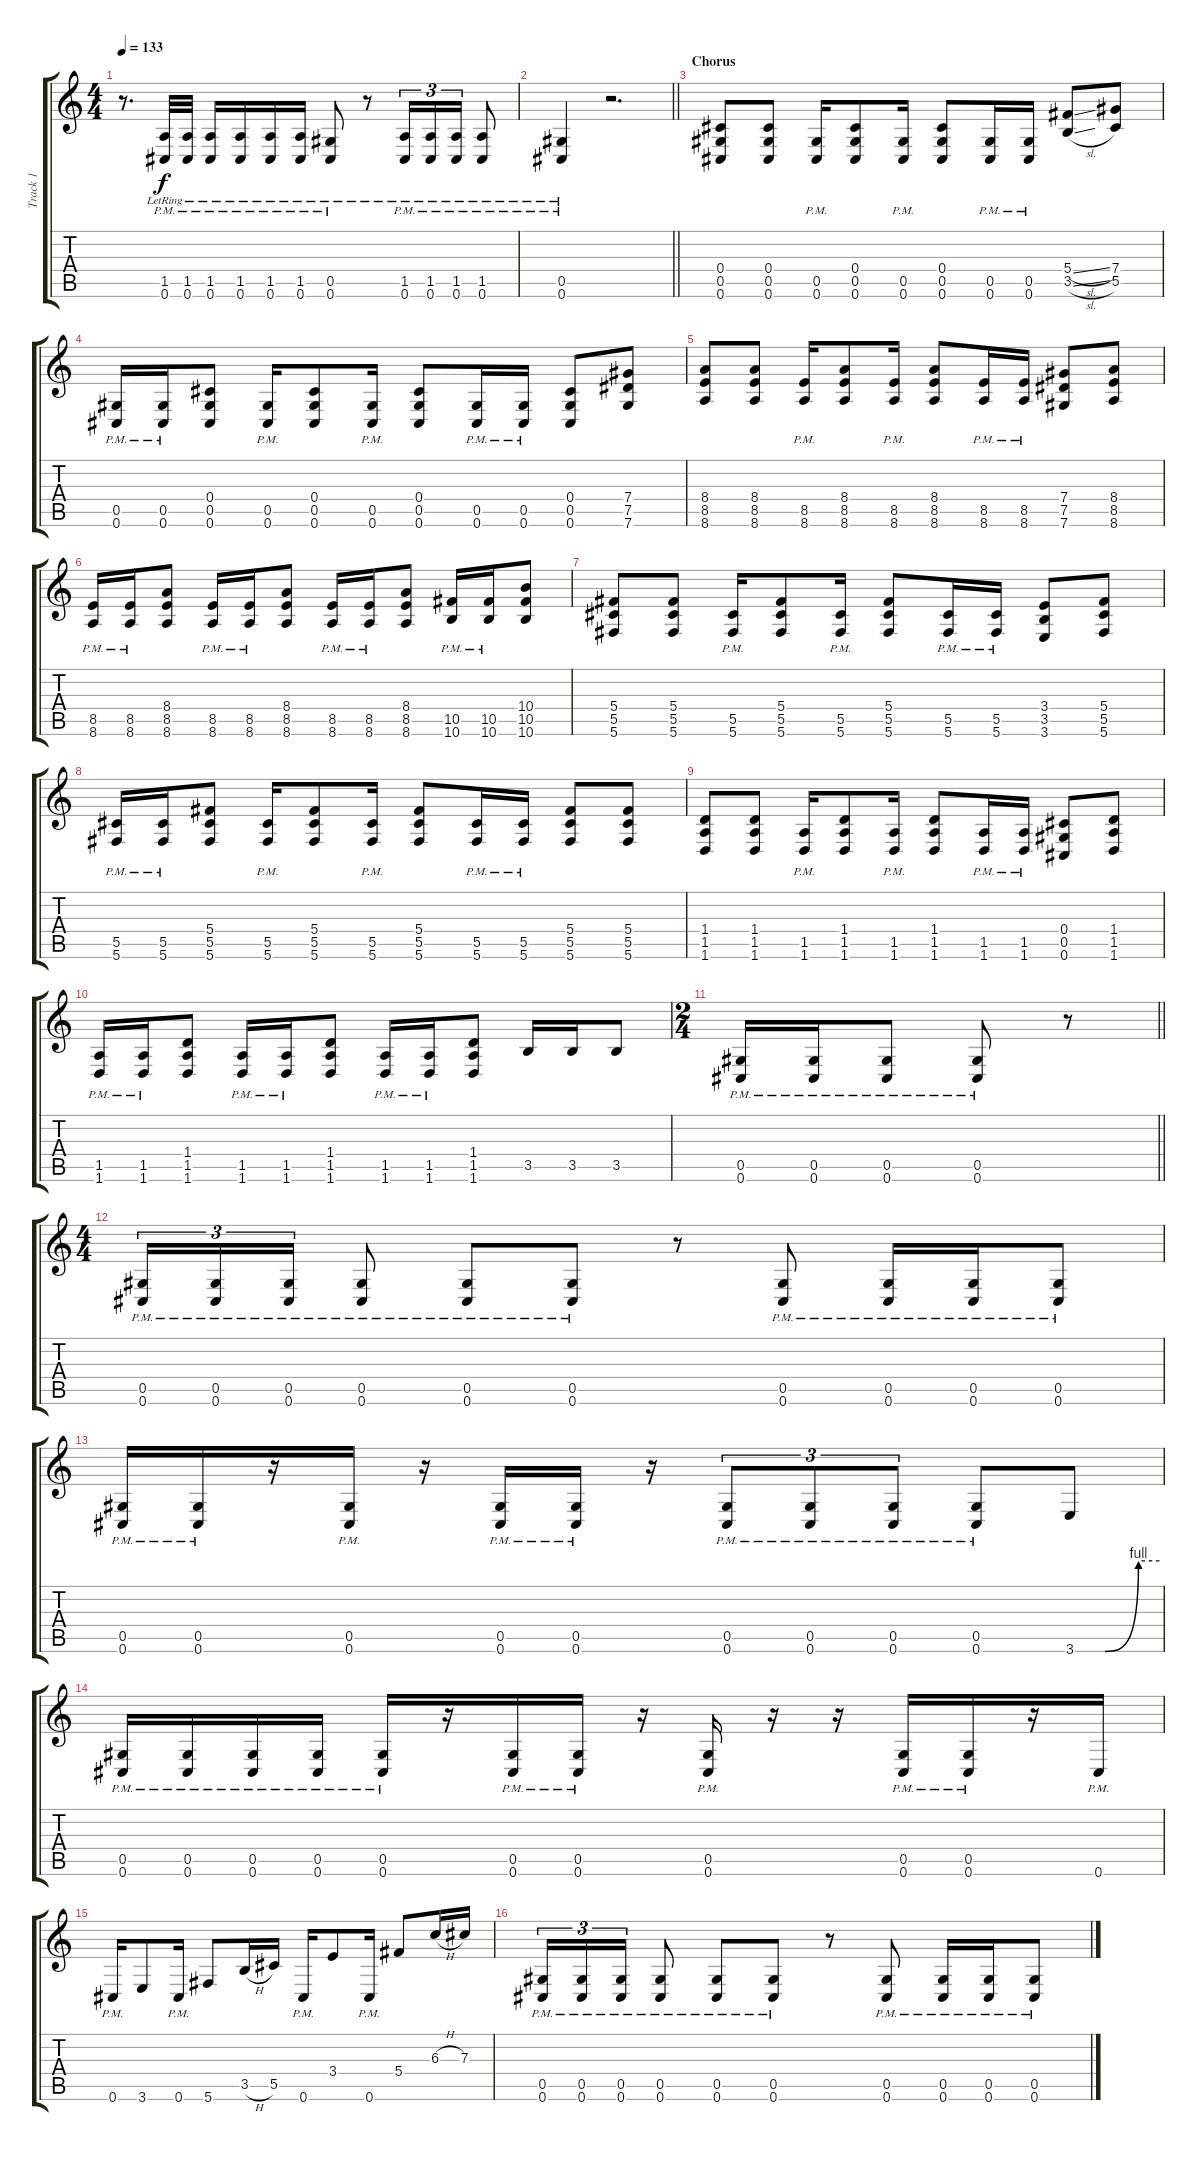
\track ("Track 1" "Track 1") {instrument distortionguitar}
\staff {score tabs}
\tuning (Eb4 Bb3 Gb3 Db3 Ab2 Db2) {hide}
\ts (4 4)
\tempo 133
\clef g2
\ks c
r.8{d dy f} (1.5{pm lr} 0.6{pm lr}).32 (1.5{pm lr} 0.6{pm lr}).32 (1.5{pm lr} 0.6{pm lr}).16 (1.5{pm lr} 0.6{pm lr}).16 (1.5{pm lr} 0.6{pm lr}).16 (1.5{pm lr} 0.6{pm lr}).16 (0.5{pm lr} 0.6{pm lr}).8 r.8 (1.5{pm lr} 0.6{pm lr}).16{tu (3 2)} (1.5{pm lr} 0.6{pm lr}).16{tu (3 2)} (1.5{pm lr} 0.6{pm lr}).16{tu (3 2)} (1.5{pm lr} 0.6{pm lr}).8 |
\barLineRight lightlight
(0.5{pm lr} 0.6{pm lr}).4 r.2{d} |
\section ("" "Chorus")
(0.4 0.5 0.6).8 (0.4 0.5 0.6).8 (0.5{pm} 0.6{pm}).16 (0.4 0.5 0.6).8 (0.5{pm} 0.6{pm}).16 (0.4 0.5 0.6).8 (0.5{pm} 0.6{pm}).16 (0.5{pm} 0.6{pm}).16 (5.4{sl} 3.5{sl}).8 (7.4 5.5).8 |
(0.5{pm} 0.6{pm}).16 (0.5{pm} 0.6{pm}).16 (0.4 0.5 0.6).8 (0.5{pm} 0.6{pm}).16 (0.4 0.5 0.6).8 (0.5{pm} 0.6{pm}).16 (0.4 0.5 0.6).8 (0.5{pm} 0.6{pm}).16 (0.5{pm} 0.6{pm}).16 (0.4 0.5 0.6).8 (7.4 7.5 7.6).8 |
(8.4 8.5 8.6).8 (8.4 8.5 8.6).8 (8.5{pm} 8.6{pm}).16 (8.4 8.5 8.6).8 (8.5{pm} 8.6{pm}).16 (8.4 8.5 8.6).8 (8.5{pm} 8.6{pm}).16 (8.5{pm} 8.6{pm}).16 (7.4 7.5 7.6).8 (8.4 8.5 8.6).8 |
(8.5{pm} 8.6{pm}).16 (8.5{pm} 8.6{pm}).16 (8.4 8.5 8.6).8 (8.5{pm} 8.6{pm}).16 (8.5{pm} 8.6{pm}).16 (8.4 8.5 8.6).8 (8.5{pm} 8.6{pm}).16 (8.5{pm} 8.6{pm}).16 (8.4 8.5 8.6).8 (10.5{pm} 10.6{pm}).16 (10.5{pm} 10.6{pm}).16 (10.4 10.5 10.6).8 |
(5.4 5.5 5.6).8 (5.4 5.5 5.6).8 (5.5{pm} 5.6{pm}).16 (5.4 5.5 5.6).8 (5.5{pm} 5.6{pm}).16 (5.4 5.5 5.6).8 (5.5{pm} 5.6{pm}).16 (5.5{pm} 5.6{pm}).16 (3.4 3.5 3.6).8 (5.4 5.5 5.6).8 |
(5.5{pm} 5.6{pm}).16 (5.5{pm} 5.6{pm}).16 (5.4 5.5 5.6).8 (5.5{pm} 5.6{pm}).16 (5.4 5.5 5.6).8 (5.5{pm} 5.6{pm}).16 (5.4 5.5 5.6).8 (5.5{pm} 5.6{pm}).16 (5.5{pm} 5.6{pm}).16 (5.4 5.5 5.6).8 (5.4 5.5 5.6).8 |
(1.4 1.5 1.6).8 (1.4 1.5 1.6).8 (1.5{pm} 1.6{pm}).16 (1.4 1.5 1.6).8 (1.5{pm} 1.6{pm}).16 (1.4 1.5 1.6).8 (1.5{pm} 1.6{pm}).16 (1.5{pm} 1.6{pm}).16 (0.4 0.5 0.6).8 (1.4 1.5 1.6).8 |
(1.5{pm} 1.6{pm}).16 (1.5{pm} 1.6{pm}).16 (1.4 1.5 1.6).8 (1.5{pm} 1.6{pm}).16 (1.5{pm} 1.6{pm}).16 (1.4 1.5 1.6).8 (1.5{pm} 1.6{pm}).16 (1.5{pm} 1.6{pm}).16 (1.4 1.5 1.6).8 3.5.16 3.5.16 3.5.8 |
\ts (2 4)
\barLineRight lightlight
(0.5{pm} 0.6{pm}).16 (0.5{pm} 0.6{pm}).16 (0.5{pm} 0.6{pm}).8 (0.5{pm} 0.6{pm}).8 r.8 |
\ts (4 4)
(0.5{pm} 0.6{pm}).16{tu (3 2)} (0.5{pm} 0.6{pm}).16{tu (3 2)} (0.5{pm} 0.6{pm}).16{tu (3 2)} (0.5{pm} 0.6{pm}).8 (0.5{pm} 0.6{pm}).8 (0.5{pm} 0.6{pm}).8 r.8 (0.5{pm} 0.6{pm}).8 (0.5{pm} 0.6{pm}).16 (0.5{pm} 0.6{pm}).16 (0.5{pm} 0.6{pm}).8 |
(0.5{pm} 0.6{pm}).16 (0.5{pm} 0.6{pm}).16 r.16 (0.5{pm} 0.6{pm}).16 r.16 (0.5{pm} 0.6{pm}).16 (0.5{pm} 0.6{pm}).16 r.16 (0.5{pm} 0.6{pm}).8{tu (3 2)} (0.5{pm} 0.6{pm}).8{tu (3 2)} (0.5{pm} 0.6{pm}).8{tu (3 2)} (0.5{pm} 0.6{pm}).8 3.6{be (custom 0 0 21 0 45 4 60 4)}.8 |
(0.5{pm} 0.6{pm}).16 (0.5{pm} 0.6{pm}).16 (0.5{pm} 0.6{pm}).16 (0.5{pm} 0.6{pm}).16 (0.5{pm} 0.6{pm}).16 r.16 (0.5{pm} 0.6{pm}).16 (0.5{pm} 0.6{pm}).16 r.16 (0.5{pm} 0.6{pm}).16 r.16 r.16 (0.5{pm} 0.6{pm}).16 (0.5{pm} 0.6{pm}).16 r.16 0.6{pm}.16 |
0.6{pm}.16 3.6.8 0.6{pm}.16 5.6.8 3.5{h}.16 5.5.16 0.6{pm}.16 3.4.8 0.6{pm}.16 5.4.8 6.3{h}.16 7.3.16 |
(0.5{pm} 0.6{pm}).16{tu (3 2)} (0.5{pm} 0.6{pm}).16{tu (3 2)} (0.5{pm} 0.6{pm}).16{tu (3 2)} (0.5{pm} 0.6{pm}).8 (0.5{pm} 0.6{pm}).8 (0.5{pm} 0.6{pm}).8 r.8 (0.5{pm} 0.6{pm}).8 (0.5{pm} 0.6{pm}).16 (0.5{pm} 0.6{pm}).16 (0.5{pm} 0.6{pm}).8
